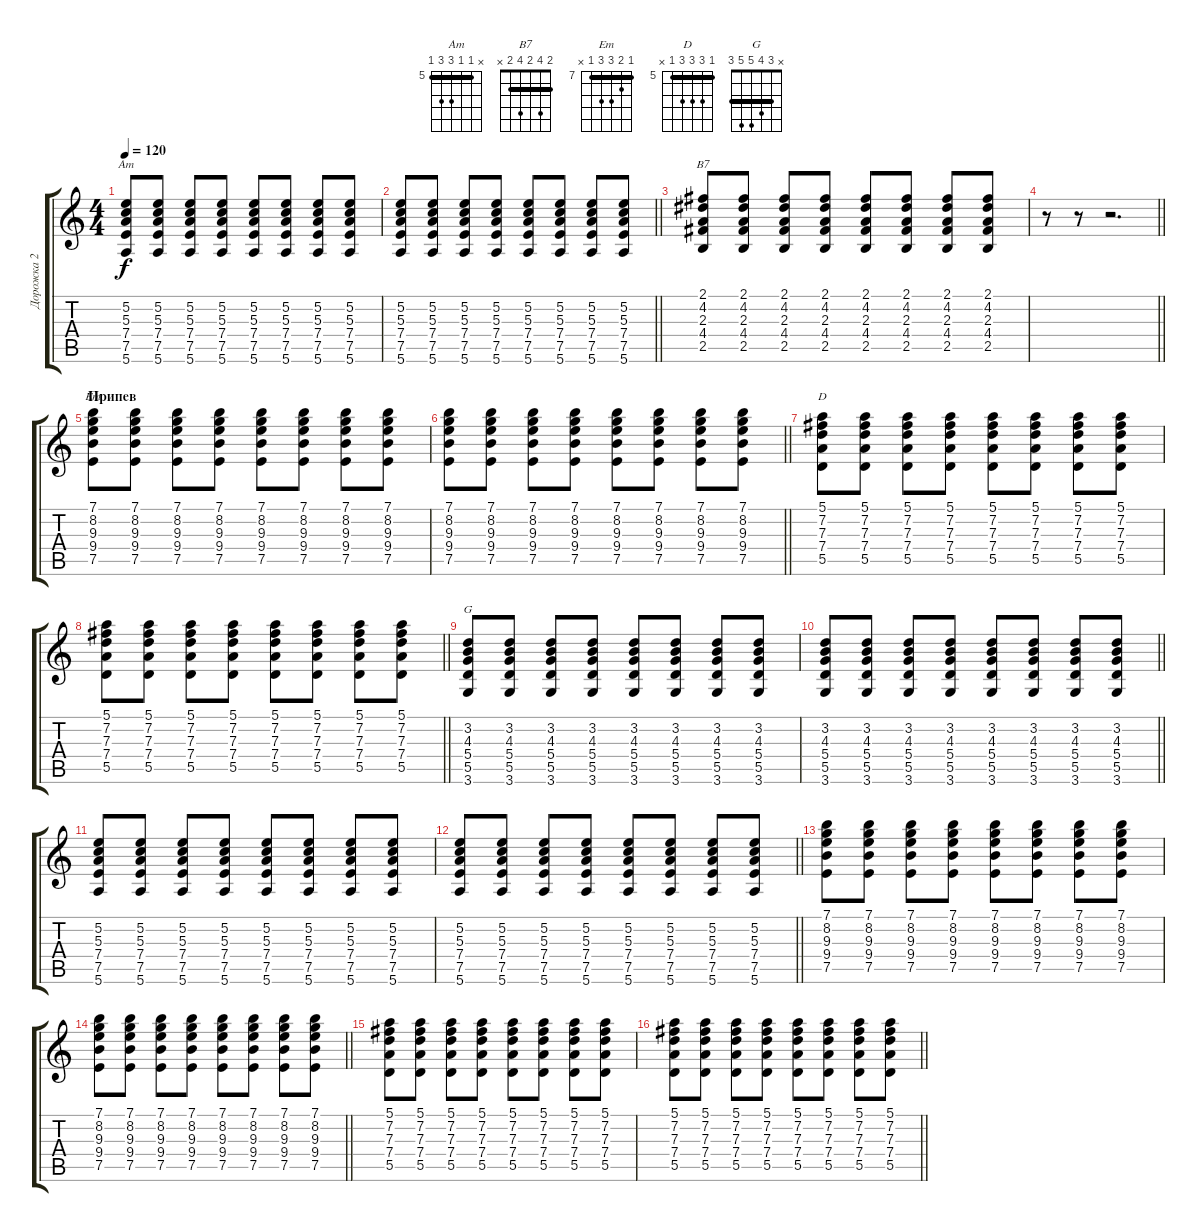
\track ("Дорожка 2" "Дорожка 2") {instrument acousticguitarsteel}
\staff {score tabs}
\tuning (E4 B3 G3 D3 A2 E2) {hide}
\chord ("Am" x 5 5 7 7 5) {firstfret 5 barre 5}
\chord ("B7" 2 4 2 4 2 x) {barre 2}
\chord ("Em" 7 8 9 9 7 x) {firstfret 7 barre 7}
\chord ("D" 5 7 7 7 5 x) {firstfret 5 barre 5}
\chord ("G" x 3 4 5 5 3) {barre 3}
\ts (4 4)
\tempo 120
\clef g2
\ks c
(5.2 5.3 7.4 7.5 5.6).8{ch "Am" dy f} (5.2 5.3 7.4 7.5 5.6).8 (5.2 5.3 7.4 7.5 5.6).8 (5.2 5.3 7.4 7.5 5.6).8 (5.2 5.3 7.4 7.5 5.6).8 (5.2 5.3 7.4 7.5 5.6).8 (5.2 5.3 7.4 7.5 5.6).8 (5.2 5.3 7.4 7.5 5.6).8 |
\barLineRight lightlight
(5.2 5.3 7.4 7.5 5.6).8 (5.2 5.3 7.4 7.5 5.6).8 (5.2 5.3 7.4 7.5 5.6).8 (5.2 5.3 7.4 7.5 5.6).8 (5.2 5.3 7.4 7.5 5.6).8 (5.2 5.3 7.4 7.5 5.6).8 (5.2 5.3 7.4 7.5 5.6).8 (5.2 5.3 7.4 7.5 5.6).8 |
(2.1 4.2 2.3 4.4 2.5).8{ch "B7"} (2.1 4.2 2.3 4.4 2.5).8 (2.1 4.2 2.3 4.4 2.5).8 (2.1 4.2 2.3 4.4 2.5).8 (2.1 4.2 2.3 4.4 2.5).8 (2.1 4.2 2.3 4.4 2.5).8 (2.1 4.2 2.3 4.4 2.5).8 (2.1 4.2 2.3 4.4 2.5).8 |
\barLineRight lightlight
r.8 r.8 r.2{d} |
\section ("" "Припев")
(7.1 8.2 9.3 9.4 7.5).8{ch "Em"} (7.1 8.2 9.3 9.4 7.5).8 (7.1 8.2 9.3 9.4 7.5).8 (7.1 8.2 9.3 9.4 7.5).8 (7.1 8.2 9.3 9.4 7.5).8 (7.1 8.2 9.3 9.4 7.5).8 (7.1 8.2 9.3 9.4 7.5).8 (7.1 8.2 9.3 9.4 7.5).8 |
\barLineRight lightlight
(7.1 8.2 9.3 9.4 7.5).8 (7.1 8.2 9.3 9.4 7.5).8 (7.1 8.2 9.3 9.4 7.5).8 (7.1 8.2 9.3 9.4 7.5).8 (7.1 8.2 9.3 9.4 7.5).8 (7.1 8.2 9.3 9.4 7.5).8 (7.1 8.2 9.3 9.4 7.5).8 (7.1 8.2 9.3 9.4 7.5).8 |
(5.1 7.2 7.3 7.4 5.5).8{ch "D"} (5.1 7.2 7.3 7.4 5.5).8 (5.1 7.2 7.3 7.4 5.5).8 (5.1 7.2 7.3 7.4 5.5).8 (5.1 7.2 7.3 7.4 5.5).8 (5.1 7.2 7.3 7.4 5.5).8 (5.1 7.2 7.3 7.4 5.5).8 (5.1 7.2 7.3 7.4 5.5).8 |
\barLineRight lightlight
(5.1 7.2 7.3 7.4 5.5).8 (5.1 7.2 7.3 7.4 5.5).8 (5.1 7.2 7.3 7.4 5.5).8 (5.1 7.2 7.3 7.4 5.5).8 (5.1 7.2 7.3 7.4 5.5).8 (5.1 7.2 7.3 7.4 5.5).8 (5.1 7.2 7.3 7.4 5.5).8 (5.1 7.2 7.3 7.4 5.5).8 |
(3.2 4.3 5.4 5.5 3.6).8{ch "G"} (3.2 4.3 5.4 5.5 3.6).8 (3.2 4.3 5.4 5.5 3.6).8 (3.2 4.3 5.4 5.5 3.6).8 (3.2 4.3 5.4 5.5 3.6).8 (3.2 4.3 5.4 5.5 3.6).8 (3.2 4.3 5.4 5.5 3.6).8 (3.2 4.3 5.4 5.5 3.6).8 |
\barLineRight lightlight
(3.2 4.3 5.4 5.5 3.6).8 (3.2 4.3 5.4 5.5 3.6).8 (3.2 4.3 5.4 5.5 3.6).8 (3.2 4.3 5.4 5.5 3.6).8 (3.2 4.3 5.4 5.5 3.6).8 (3.2 4.3 5.4 5.5 3.6).8 (3.2 4.3 5.4 5.5 3.6).8 (3.2 4.3 5.4 5.5 3.6).8 |
(5.2 5.3 7.4 7.5 5.6).8 (5.2 5.3 7.4 7.5 5.6).8 (5.2 5.3 7.4 7.5 5.6).8 (5.2 5.3 7.4 7.5 5.6).8 (5.2 5.3 7.4 7.5 5.6).8 (5.2 5.3 7.4 7.5 5.6).8 (5.2 5.3 7.4 7.5 5.6).8 (5.2 5.3 7.4 7.5 5.6).8 |
\barLineRight lightlight
(5.2 5.3 7.4 7.5 5.6).8 (5.2 5.3 7.4 7.5 5.6).8 (5.2 5.3 7.4 7.5 5.6).8 (5.2 5.3 7.4 7.5 5.6).8 (5.2 5.3 7.4 7.5 5.6).8 (5.2 5.3 7.4 7.5 5.6).8 (5.2 5.3 7.4 7.5 5.6).8 (5.2 5.3 7.4 7.5 5.6).8 |
(7.1 8.2 9.3 9.4 7.5).8 (7.1 8.2 9.3 9.4 7.5).8 (7.1 8.2 9.3 9.4 7.5).8 (7.1 8.2 9.3 9.4 7.5).8 (7.1 8.2 9.3 9.4 7.5).8 (7.1 8.2 9.3 9.4 7.5).8 (7.1 8.2 9.3 9.4 7.5).8 (7.1 8.2 9.3 9.4 7.5).8 |
\barLineRight lightlight
(7.1 8.2 9.3 9.4 7.5).8 (7.1 8.2 9.3 9.4 7.5).8 (7.1 8.2 9.3 9.4 7.5).8 (7.1 8.2 9.3 9.4 7.5).8 (7.1 8.2 9.3 9.4 7.5).8 (7.1 8.2 9.3 9.4 7.5).8 (7.1 8.2 9.3 9.4 7.5).8 (7.1 8.2 9.3 9.4 7.5).8 |
(5.1 7.2 7.3 7.4 5.5).8 (5.1 7.2 7.3 7.4 5.5).8 (5.1 7.2 7.3 7.4 5.5).8 (5.1 7.2 7.3 7.4 5.5).8 (5.1 7.2 7.3 7.4 5.5).8 (5.1 7.2 7.3 7.4 5.5).8 (5.1 7.2 7.3 7.4 5.5).8 (5.1 7.2 7.3 7.4 5.5).8 |
\barLineRight lightlight
(5.1 7.2 7.3 7.4 5.5).8 (5.1 7.2 7.3 7.4 5.5).8 (5.1 7.2 7.3 7.4 5.5).8 (5.1 7.2 7.3 7.4 5.5).8 (5.1 7.2 7.3 7.4 5.5).8 (5.1 7.2 7.3 7.4 5.5).8 (5.1 7.2 7.3 7.4 5.5).8 (5.1 7.2 7.3 7.4 5.5).8
